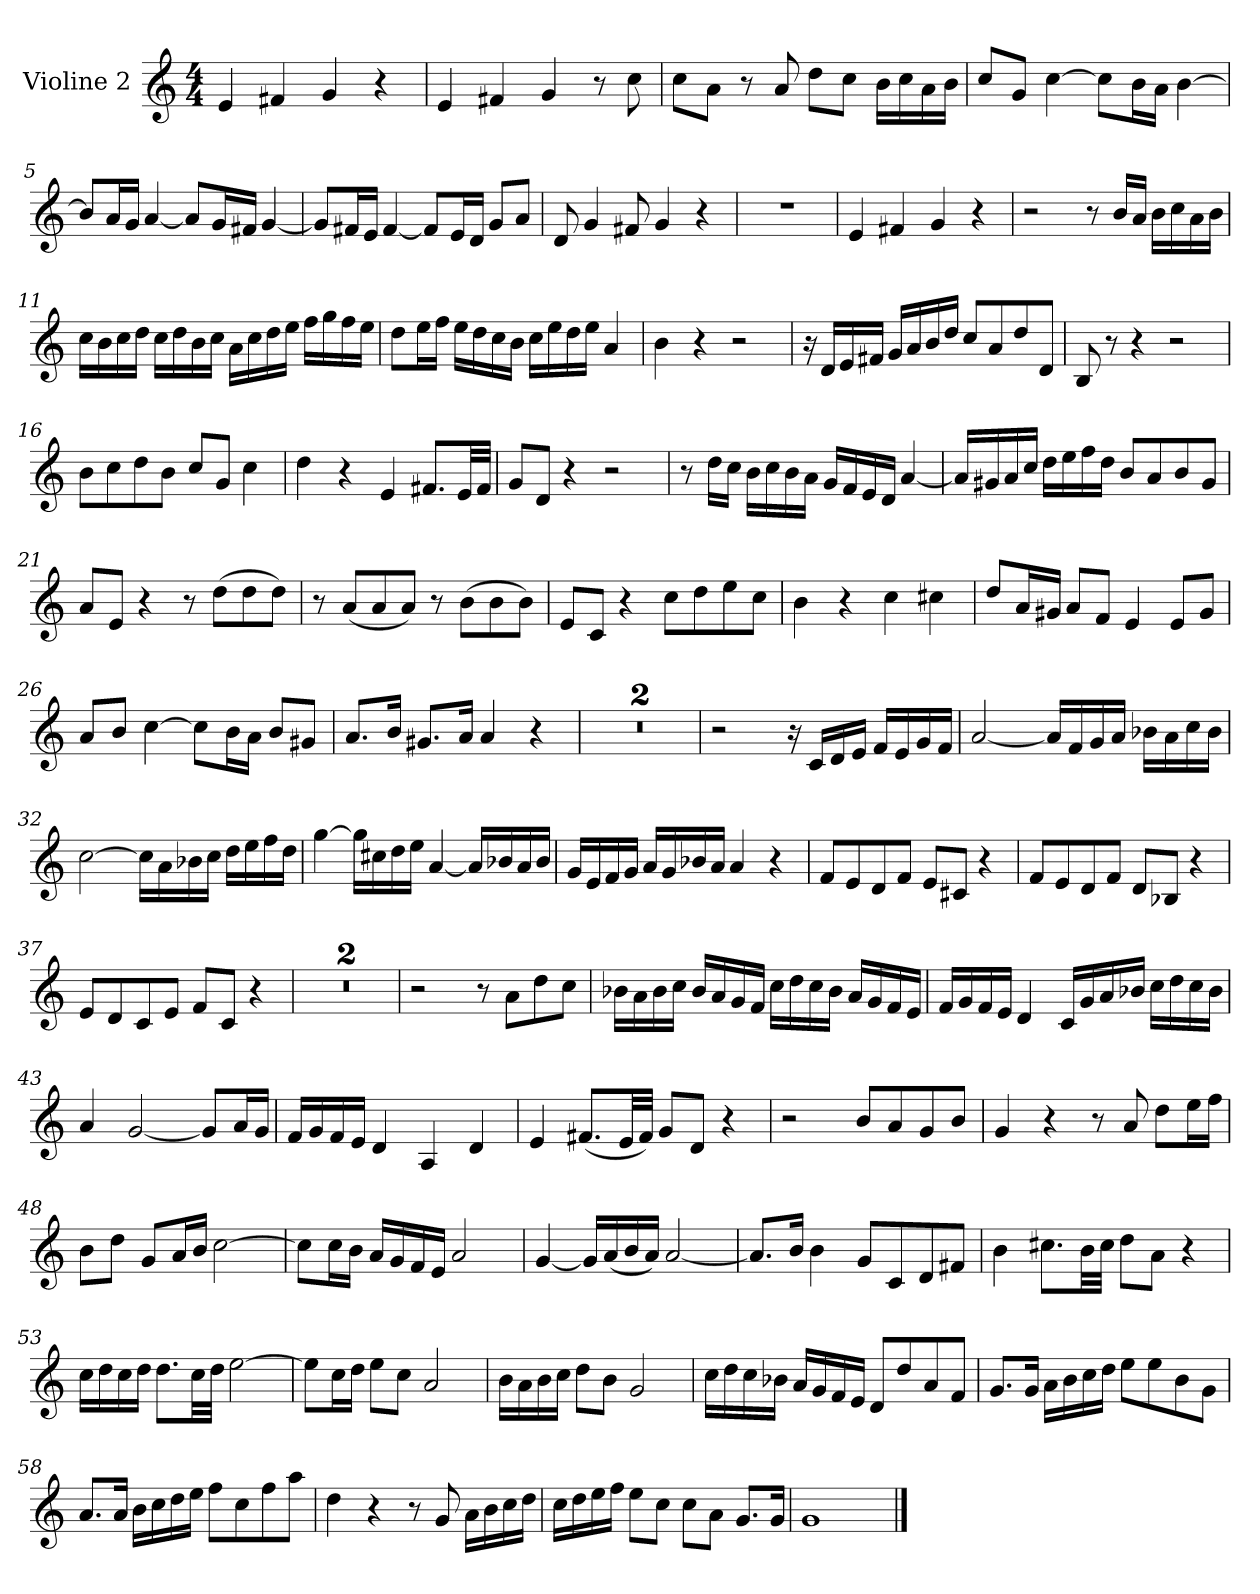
**kern
*part1
*staff1
*I"Violine 2
*I'Vl 2
*clefG2
*k[]
*M4/4
=1
4e/
4f#X/
4g/
4r
=2
4e/
4f#X/
4g/
8r
8cc\
=3
8cc\L
8a\J
8r
8a/
8dd\L
8cc\J
16b\LL
16cc\
16a\
16b\JJ
!!LO:LB:g=z
=4
8cc/L
8g/J
[4cc\
8cc\L]
16b\L
16a\JJ
[4b\
=5
8b/L]
16a/L
16g/JJ
[4a/
8a/L]
16g/L
16f#X/JJ
[4g/
=6
8g/L]
16f#X/L
16e/JJ
[4f#/
8f#/L]
16e/L
16d/JJ
8g/L
8a/J
!!LO:LB:g=z
=7
8d/
4g/
8f#X/
4g/
4r
=8
1r
=9
4e/
4f#X/
4g/
4r
!!LO:LB:g=z
=10
2r
8r
16b/LL
16a/JJ
16b\LL
16cc\
16a\
16b\JJ
=11
16cc\LL
16b\
16cc\
16dd\JJ
16cc\LL
16dd\
16b\
16cc\JJ
16a\LL
16cc\
16dd\
16ee\JJ
16ff\LL
16gg\
16ff\
16ee\JJ
!!LO:LB:g=z
=12
8dd\L
16ee\L
16ff\JJ
16ee\LL
16dd\
16cc\
16b\JJ
16cc\LL
16ee\
16dd\
16ee\JJ
4a/
!!LO:LB:g=z
=13
4b\
4r
2r
=14
16r
16d/LL
16e/
16f#X/JJ
16g/LL
16a/
16b/
16dd/JJ
8cc/L
8a/
8dd/
8d/J
=15
8B/
8r
4r
2r
!!LO:LB:g=z
=16
8b\L
8cc\
8dd\
8b\J
8cc/L
8g/J
4cc\
=17
4dd\
4r
4e/
8.f#X/L
32e/LL
32f#/JJJ
=18
8g/L
8d/J
4r
2r
!!LO:LB:g=z
=19
8r
16dd\LL
16cc\JJ
16b\LL
16cc\
16b\
16a\JJ
16g/LL
16f/
16e/
16d/JJ
[4a/
=20
16a/LL]
16g#X/
16a/
16cc/JJ
16dd\LL
16ee\
16ff\
16dd\JJ
8b/L
8a/
8b/
8g#/J
=21
8a/L
8e/J
4r
8r
(8dd\L
8dd\
8dd\J)
!!LO:LB:g=z
=22
8r
(8a/L
8a/
8a/J)
8r
(8b\L
8b\
8b\J)
=23
8e/L
8c/J
4r
8cc\L
8dd\
8ee\
8cc\J
=24
4b\
4r
4cc\
4cc#X\
!!LO:LB:g=z
=25
8dd/L
16a/L
16g#X/JJ
8a/L
8f/J
4e/
8e/L
8g#/J
=26
8a/L
8b/J
[4cc\
8cc\L]
16b\L
16a\JJ
8b/L
8g#X/J
=27
8.a/L
16b/Jk
8.g#X/L
16a/Jk
4a/
4r
!!LO:LB:g=z
=28
1r
=29
1r
=30
2r
16r
16c/LL
16d/
16e/JJ
16f/LL
16e/
16g/
16f/JJ
!!LO:LB:g=z
=31
[2a/
16a/LL]
16f/
16g/
16a/JJ
16b-X\LL
16a\
16cc\
16b-\JJ
=32
[2cc\
16cc\LL]
16a\
16b-X\
16cc\JJ
16dd\LL
16ee\
16ff\
16dd\JJ
=33
[4gg\
16gg\LL]
16cc#X\
16dd\
16ee\JJ
[4a/
16a/LL]
16b-X/
16a/
16b-/JJ
!!LO:PB:g=z
=34
16g/LL
16e/
16f/
16g/JJ
16a/LL
16g/
16b-X/
16a/JJ
4a/
4r
=35
8f/L
8e/
8d/
8f/J
8e/L
8c#X/J
4r
=36
8f/L
8e/
8d/
8f/J
8d/L
8B-X/J
4r
!!LO:LB:g=z
=37
8e/L
8d/
8c/
8e/J
8f/L
8c/J
4r
=38
1r
=39
1r
!!LO:LB:g=z
=40
2r
8r
8a\L
8dd\
8cc\J
=41
16b-X\LL
16a\
16b-\
16cc\JJ
16b-/LL
16a/
16g/
16f/JJ
16cc\LL
16dd\
16cc\
16b-\JJ
16a/LL
16g/
16f/
16e/JJ
!!LO:LB:g=z
=42
16f/LL
16g/
16f/
16e/JJ
4d/
16c/LL
16g/
16a/
16b-X/JJ
16cc\LL
16dd\
16cc\
16b-\JJ
!!LO:LB:g=z
=43
4a/
[2g/
8g/L]
16a/L
16g/JJ
=44
16f/LL
16g/
16f/
16e/JJ
4d/
4A/
4d/
=45
4e/
(8.f#X/L
32e/LL
32f#/JJJ)
8g/L
8d/J
4r
!!LO:LB:g=z
=46
2r
8b/L
8a/
8g/
8b/J
=47
4g/
4r
8r
8a/
8dd\L
16ee\L
16ff\JJ
=48
8b\L
8dd\J
8g/L
16a/L
16b/JJ
[2cc\
!!LO:LB:g=z
=49
8cc\L]
16cc\L
16b\JJ
16a/LL
16g/
16f/
16e/JJ
2a/
=50
[4g/
16g/LL]
(16a/
16b/
16a/JJ)
[2a/
=51
8.a/L]
16b/Jk
4b\
8g/L
8c/
8d/
8f#X/J
!!LO:LB:g=z
=52
4b\
8.cc#X\L
32b\LL
32cc#\JJJ
8dd\L
8a\J
4r
=53
16cc\LL
16dd\
16cc\
16dd\JJ
8.dd\L
32cc\LL
32dd\JJJ
[2ee\
=54
8ee\L]
16cc\L
16dd\JJ
8ee\L
8cc\J
2a/
!!LO:LB:g=z
=55
16b\LL
16a\
16b\
16cc\JJ
8dd\L
8b\J
2g/
=56
16cc\LL
16dd\
16cc\
16b-X\JJ
16a/LL
16g/
16f/
16e/JJ
8d/L
8dd/
8a/
8f/J
=57
8.g/L
16g/Jk
16a\LL
16b\
16cc\
16dd\JJ
8ee\L
8ee\
8b\
8g\J
!!LO:LB:g=z
=58
8.a/L
16a/Jk
16b\LL
16cc\
16dd\
16ee\JJ
8ff\L
8cc\
8ff\
8aa\J
=59
4dd\
4r
8r
8g/
16a\LL
16b\
16cc\
16dd\JJ
=60
16cc\LL
16dd\
16ee\
16ff\JJ
8ee\L
8cc\J
8cc\L
8a\J
8.g/L
16g/Jk
=61
1g>
==
*-
